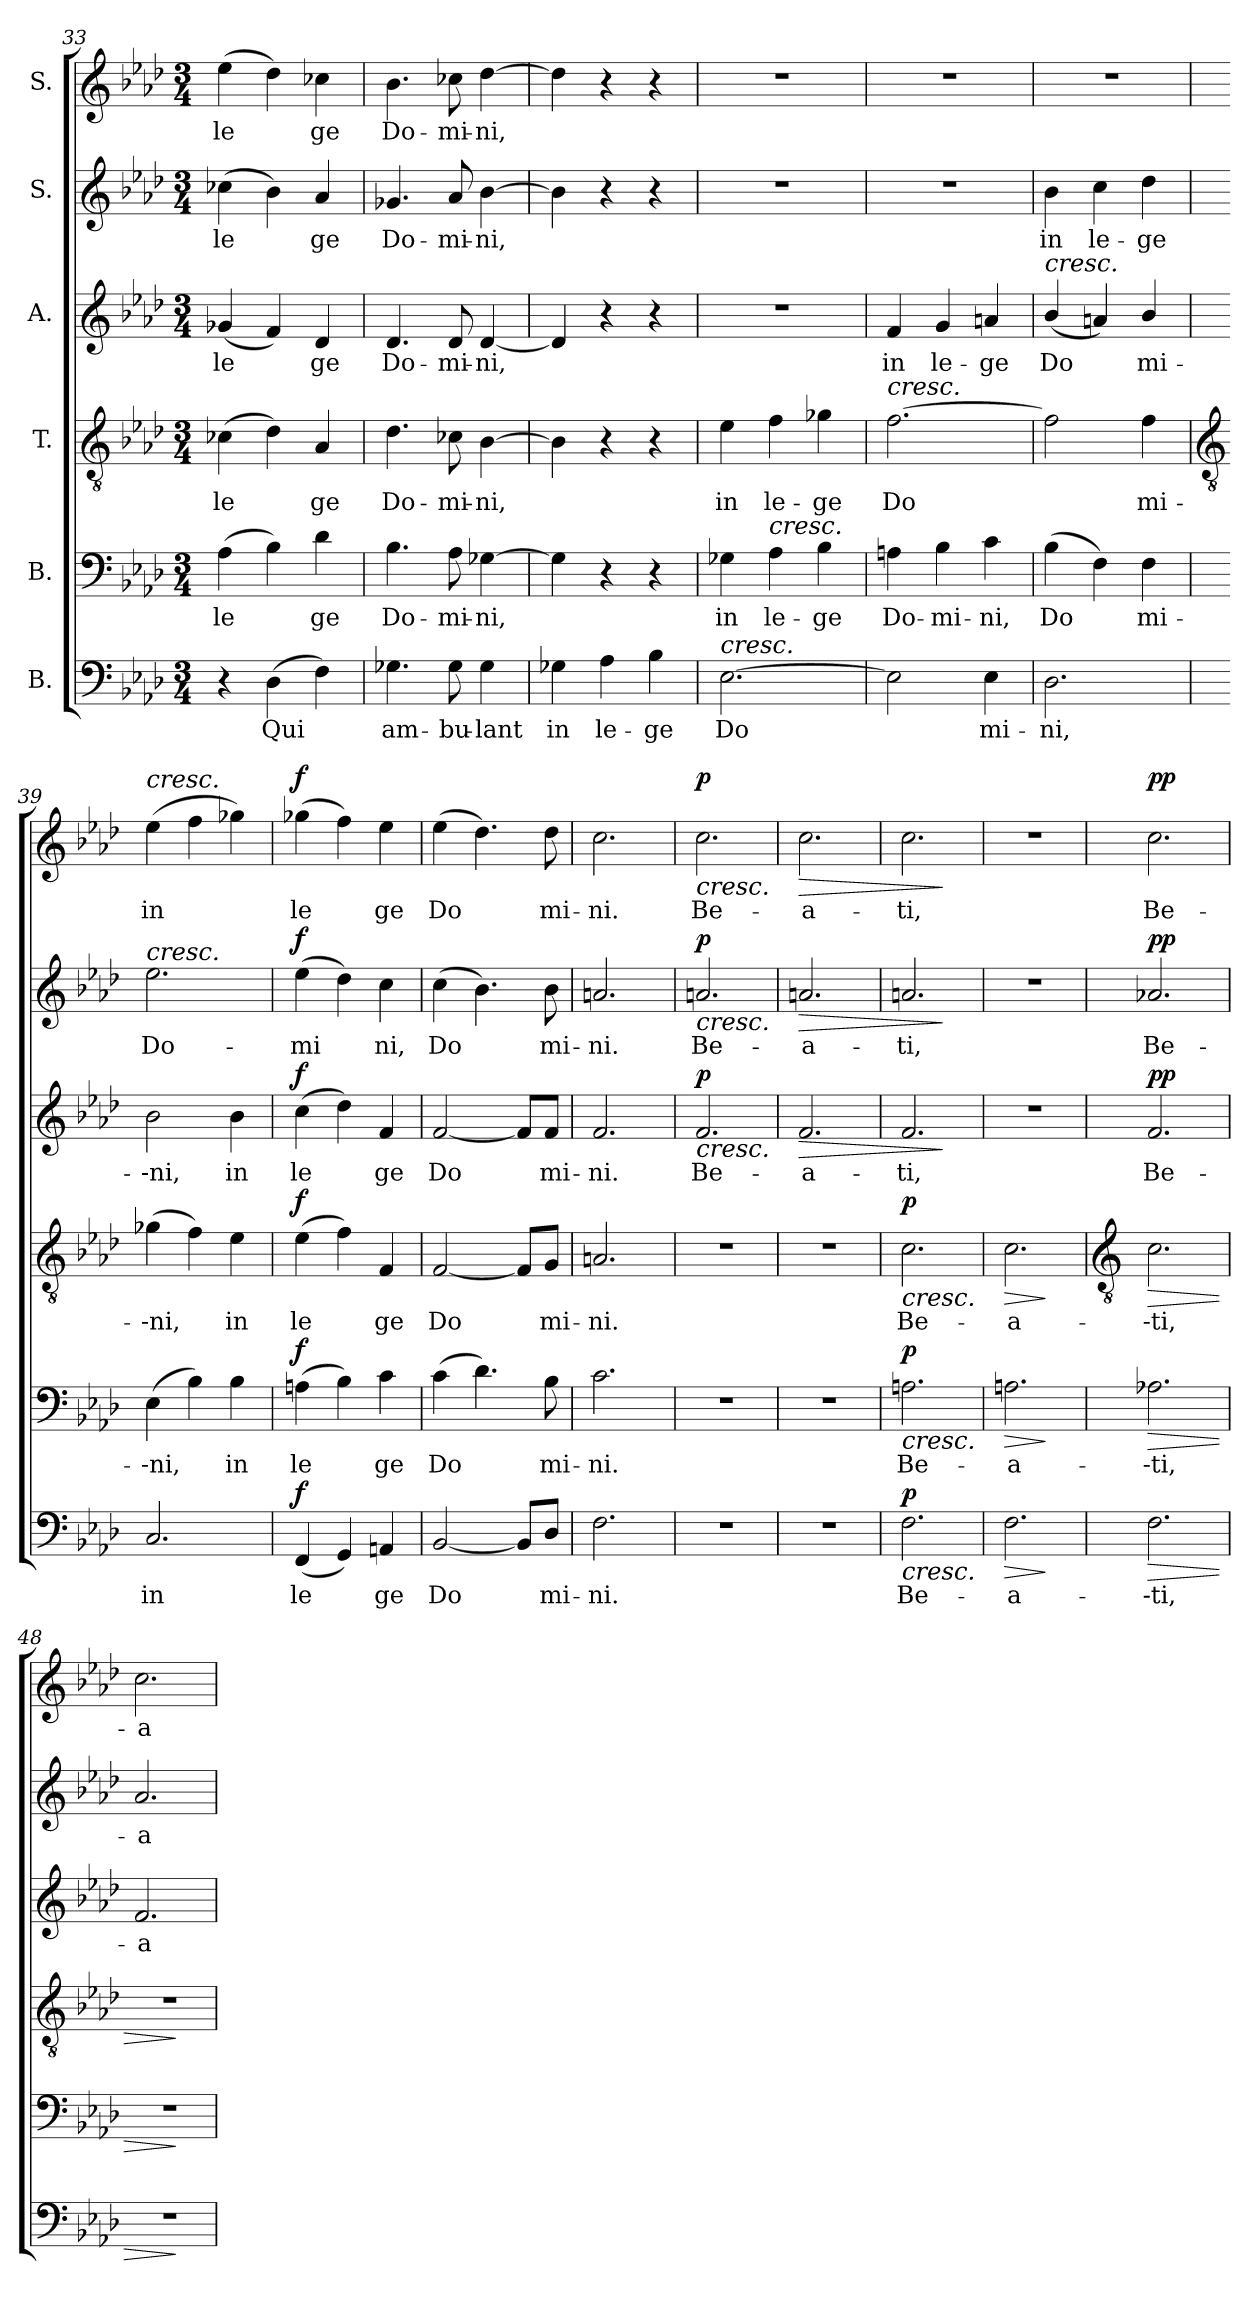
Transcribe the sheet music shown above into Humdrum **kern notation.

**kern	**text	**dynam	**kern	**text	**dynam	**kern	**text	**dynam	**kern	**text	**dynam	**kern	**text	**dynam	**kern	**text	**dynam
*part6	*part6	*part6	*part5	*part5	*part5	*part4	*part4	*part4	*part3	*part3	*part3	*part2	*part2	*part2	*part1	*part1	*part1
*staff6	*staff6	*staff6	*staff5	*staff5	*staff5	*staff4	*staff4	*staff4	*staff3	*staff3	*staff3	*staff2	*staff2	*staff2	*staff1	*staff1	*staff1
*I"B.	*	*	*I"B.	*	*	*I"T.	*	*	*I"A.	*	*	*I"S.	*	*	*I"S.	*	*
*clefF4	*	*	*clefF4	*	*	*clefGv2	*	*	*clefG2	*	*	*clefG2	*	*	*clefG2	*	*
*k[b-e-a-d-]	*	*	*k[b-e-a-d-]	*	*	*k[b-e-a-d-]	*	*	*k[b-e-a-d-]	*	*	*k[b-e-a-d-]	*	*	*k[b-e-a-d-]	*	*
*A-:	*	*	*A-:	*	*	*A-:	*	*	*A-:	*	*	*A-:	*	*	*A-:	*	*
*M3/4	*	*	*M3/4	*	*	*M3/4	*	*	*M3/4	*	*	*M3/4	*	*	*M3/4	*	*
=33	=33	=33	=33	=33	=33	=33	=33	=33	=33	=33	=33	=33	=33	=33	=33	=33	=33
!	!	!	!	!LO:LY:b	!	!	!LO:LY:b	!	!	!LO:LY:b	!	!	!LO:LY:b	!	!	!LO:LY:b	!
4r	.	.	(>4A-	le	.	(>4c-X	le	.	(<4g-X	le	.	(>4cc-X	le	.	(>4ee-	le	.
!	!LO:LY:b	!	!	!	!	!	!	!	!	!	!	!	!	!	!	!	!
(>4D-	Qui	.	4B-)	.	.	4d-)	.	.	4f)	.	.	4b-)	.	.	4dd-)	.	.
!	!	!	!	!LO:LY:b	!	!	!LO:LY:b	!	!	!LO:LY:b	!	!	!LO:LY:b	!	!	!LO:LY:b	!
4F)	.	.	4d-	ge	.	4A-	ge	.	4d-	ge	.	4a-	ge	.	4cc-X	ge	.
=34	=34	=34	=34	=34	=34	=34	=34	=34	=34	=34	=34	=34	=34	=34	=34	=34	=34
!	!LO:LY:b	!	!	!LO:LY:b	!	!	!LO:LY:b	!	!	!LO:LY:b	!	!	!LO:LY:b	!	!	!LO:LY:b	!
4.G-X	am-	.	4.B-	Do-	.	4.d-	Do-	.	4.d-	Do-	.	4.g-X	Do-	.	4.b-	Do-	.
!	!LO:LY:b	!	!	!LO:LY:b	!	!	!LO:LY:b	!	!	!LO:LY:b	!	!	!LO:LY:b	!	!	!LO:LY:b	!
8G-	-bu-	.	8A-	-mi-	.	8c-X	-mi-	.	8d-	-mi-	.	8a-	-mi-	.	8cc-X	-mi-	.
!	!LO:LY:b	!	!	!LO:LY:b	!	!	!LO:LY:b	!	!	!LO:LY:b	!	!	!LO:LY:b	!	!	!LO:LY:b	!
4G-	-lant	.	[4G-X	-ni,	.	[4B-	-ni,	.	[4d-	-ni,	.	[4b-	-ni,	.	[4dd-	-ni,	.
=35	=35	=35	=35	=35	=35	=35	=35	=35	=35	=35	=35	=35	=35	=35	=35	=35	=35
!	!LO:LY:b	!	!	!	!	!	!	!	!	!	!	!	!	!	!	!	!
4G-X	in	.	4G-]	.	.	4B-]	.	.	4d-]	.	.	4b-]	.	.	4dd-]	.	.
!	!LO:LY:b	!	!	!	!	!	!	!	!	!	!	!	!	!	!	!	!
4A-	le-	.	4r	.	.	4r	.	.	4r	.	.	4r	.	.	4r	.	.
!	!LO:LY:b	!	!	!	!	!	!	!	!	!	!	!	!	!	!	!	!
4B-	-ge	.	4r	.	.	4r	.	.	4r	.	.	4r	.	.	4r	.	.
=36	=36	=36	=36	=36	=36	=36	=36	=36	=36	=36	=36	=36	=36	=36	=36	=36	=36
!LO:TX:a:i:t=cresc.	!	!	!	!	!	!	!	!	!	!	!	!	!	!	!	!	!
!	!LO:LY:b	!	!	!LO:LY:b	!	!	!LO:LY:b	!	!LO:N:vis=1	!	!	!LO:N:vis=1	!	!	!LO:N:vis=1	!	!
[2.E-	Do	.	4G-X	in	.	4e-	in	.	2.r	.	.	2.r	.	.	2.r	.	.
!	!	!	!LO:TX:a:i:t=cresc.	!	!	!	!	!	!	!	!	!	!	!	!	!	!
!	!	!	!	!LO:LY:b	!	!	!LO:LY:b	!	!	!	!	!	!	!	!	!	!
.	.	.	4A-	le-	.	4f	le-	.	.	.	.	.	.	.	.	.	.
!	!	!	!	!LO:LY:b	!	!	!LO:LY:b	!	!	!	!	!	!	!	!	!	!
.	.	.	4B-	-ge	.	4g-X	-ge	.	.	.	.	.	.	.	.	.	.
=37	=37	=37	=37	=37	=37	=37	=37	=37	=37	=37	=37	=37	=37	=37	=37	=37	=37
!	!	!	!	!	!	!LO:TX:a:i:t=cresc.	!	!	!	!	!	!	!	!	!	!	!
!	!	!	!	!LO:LY:b	!	!	!LO:LY:b	!	!	!LO:LY:b	!	!LO:N:vis=1	!	!	!LO:N:vis=1	!	!
2E-]	.	.	4An	Do-	.	[2.f	Do	.	4f	in	.	2.r	.	.	2.r	.	.
!	!	!	!	!LO:LY:b	!	!	!	!	!	!LO:LY:b	!	!	!	!	!	!	!
.	.	.	4B-	-mi-	.	.	.	.	4g	le-	.	.	.	.	.	.	.
!	!LO:LY:b	!	!	!LO:LY:b	!	!	!	!	!	!LO:LY:b	!	!	!	!	!	!	!
4E-	mi-	.	4c	-ni,	.	.	.	.	4an	-ge	.	.	.	.	.	.	.
=38	=38	=38	=38	=38	=38	=38	=38	=38	=38	=38	=38	=38	=38	=38	=38	=38	=38
!	!	!	!	!	!	!	!	!	!LO:TX:a:i:t=cresc.	!	!	!	!	!	!	!	!
!	!LO:LY:b	!	!	!LO:LY:b	!	!	!	!	!	!LO:LY:b	!	!	!LO:LY:b	!	!LO:N:vis=1	!	!
2.D-	-ni,	.	(>4B-	Do	.	2f]	.	.	(<4b-/	Do	.	4b-	in	.	2.r	.	.
!	!	!	!	!	!	!	!	!	!	!	!	!	!LO:LY:b	!	!	!	!
.	.	.	4F)	.	.	.	.	.	4an/)	.	.	4cc	le-	.	.	.	.
!	!	!	!	!LO:LY:b	!	!	!LO:LY:b	!	!	!LO:LY:b	!	!	!LO:LY:b	!	!	!	!
.	.	.	4F	mi-	.	4f	mi-	.	4b-/	mi-	.	4dd-	-ge	.	.	.	.
!!LO:LB:g=z
=39	=39	=39	=39	=39	=39	=39	=39	=39	=39	=39	=39	=39	=39	=39	=39	=39	=39
*	*	*	*	*	*	*clefGv2	*	*	*	*	*	*	*	*	*	*	*
!	!	!	!	!	!	!	!	!	!	!	!	!	!	!	!LO:TX:a:i:t=cresc.	!	!
!	!	!	!	!	!	!	!	!	!	!	!	!LO:TX:a:i:t=cresc.	!	!	!	!	!
!	!LO:LY:b	!	!	!LO:LY:b	!	!	!LO:LY:b	!	!	!LO:LY:b	!	!	!LO:LY:b	!	!	!LO:LY:b	!
2.C	in	.	(>4E-	--ni,	.	(>4g-X	--ni,	.	2b-	--ni,	.	2.ee-	Do-	.	(>4ee-	in	.
.	.	.	4B-)	.	.	4f)	.	.	.	.	.	.	.	.	4ff	.	.
!	!	!	!	!LO:LY:b	!	!	!LO:LY:b	!	!	!LO:LY:b	!	!	!	!	!	!	!
.	.	.	4B-	in	.	4e-	in	.	4b-	in	.	.	.	.	4gg-X)	.	.
=40	=40	=40	=40	=40	=40	=40	=40	=40	=40	=40	=40	=40	=40	=40	=40	=40	=40
!	!LO:LY:b	!LO:DY:a	!	!LO:LY:b	!LO:DY:a	!	!LO:LY:b	!LO:DY:a	!	!LO:LY:b	!LO:DY:a	!	!LO:LY:b	!LO:DY:a	!	!LO:LY:b	!LO:DY:a
(<4FF	le	f	(>4An	le	f	(>4e-	le	f	(>4cc	le	f	(>4ee-	-mi	f	(>4gg-X	le	f
4GG)	.	.	4B-)	.	.	4f)	.	.	4dd-)	.	.	4dd-)	.	.	4ff)	.	.
!	!LO:LY:b	!	!	!LO:LY:b	!	!	!LO:LY:b	!	!	!LO:LY:b	!	!	!LO:LY:b	!	!	!LO:LY:b	!
4AAn	ge	.	4c	ge	.	4F	ge	.	4f	ge	.	4cc	ni,	.	4ee-	ge	.
=41	=41	=41	=41	=41	=41	=41	=41	=41	=41	=41	=41	=41	=41	=41	=41	=41	=41
!	!LO:LY:b	!	!	!LO:LY:b	!	!	!LO:LY:b	!	!	!LO:LY:b	!	!	!LO:LY:b	!	!	!LO:LY:b	!
[2BB-	Do	.	(>4c	Do	.	[2F	Do	.	[2f	Do	.	(>4cc	Do	.	(>4ee-	Do	.
.	.	.	4.d-)	.	.	.	.	.	.	.	.	4.b-)	.	.	4.dd-)	.	.
8BB-L]	.	.	.	.	.	8FL]	.	.	8fL]	.	.	.	.	.	.	.	.
!	!LO:LY:b	!	!	!LO:LY:b	!	!	!LO:LY:b	!	!	!LO:LY:b	!	!	!LO:LY:b	!	!	!LO:LY:b	!
8D-J	mi-	.	8B-	mi-	.	8GJ	mi-	.	8fJ	mi-	.	8b-	mi-	.	8dd-	mi-	.
=42	=42	=42	=42	=42	=42	=42	=42	=42	=42	=42	=42	=42	=42	=42	=42	=42	=42
!	!LO:LY:b	!	!	!LO:LY:b	!	!	!LO:LY:b	!	!	!LO:LY:b	!	!	!LO:LY:b	!	!	!LO:LY:b	!
2.F	-ni.	.	2.c	-ni.	.	2.An	-ni.	.	2.f	-ni.	.	2.an	-ni.	.	2.cc	-ni.	.
=43	=43	=43	=43	=43	=43	=43	=43	=43	=43	=43	=43	=43	=43	=43	=43	=43	=43
!LO:N:vis=1	!	!	!LO:N:vis=1	!	!	!LO:N:vis=1	!	!	!	!LO:LY:b	!LO:HP:b	!	!LO:LY:b	!LO:HP:b	!	!LO:LY:b	!LO:HP:b
!	!	!	!	!	!	!	!	!	!	!	!LO:DY:n=1:a	!	!	!LO:DY:n=1:a	!	!	!LO:DY:n=1:a
2.r	.	.	2.r	.	.	2.r	.	.	2.f	Be-	< p	2.an	Be-	< p	2.cc	Be-	< p
=44	=44	=44	=44	=44	=44	=44	=44	=44	=44	=44	=44	=44	=44	=44	=44	=44	=44
!LO:N:vis=1	!	!	!LO:N:vis=1	!	!	!LO:N:vis=1	!	!	!	!LO:LY:b	!LO:HP:b	!	!LO:LY:b	!LO:HP:b	!	!LO:LY:b	!LO:HP:b
2.r	.	.	2.r	.	.	2.r	.	.	2.f	-a-	>	2.an	-a-	>	2.cc	-a-	>
.	.	.	.	.	.	.	.	.	.	.	[	.	.	[	.	.	[
=45	=45	=45	=45	=45	=45	=45	=45	=45	=45	=45	=45	=45	=45	=45	=45	=45	=45
!	!LO:LY:b	!LO:HP:b	!	!LO:LY:b	!LO:HP:b	!	!LO:LY:b	!LO:HP:b	!	!LO:LY:b	!	!	!LO:LY:b	!	!	!LO:LY:b	!
!	!	!LO:DY:n=1:a	!	!	!LO:DY:n=1:a	!	!	!LO:DY:n=1:a	!	!	!	!	!	!	!	!	!
2.F	Be-	< p	2.An	Be-	< p	2.c	Be-	< p	2.f	-ti,	.	2.an	-ti,	.	2.cc	-ti,	.
.	.	.	.	.	.	.	.	.	.	.	]	.	.	]	.	.	]
=46	=46	=46	=46	=46	=46	=46	=46	=46	=46	=46	=46	=46	=46	=46	=46	=46	=46
!	!LO:LY:b	!LO:HP:b	!	!LO:LY:b	!LO:HP:b	!	!LO:LY:b	!LO:HP:b	!LO:N:vis=1	!	!	!LO:N:vis=1	!	!	!LO:N:vis=1	!	!
2.F	-a-	>	2.An	-a-	>	2.c	-a-	>	2.r	.	.	2.r	.	.	2.r	.	.
.	.	[ ]	.	.	[ ]	.	.	[ ]	.	.	.	.	.	.	.	.	.
!!LO:LB:g=z
=47	=47	=47	=47	=47	=47	=47	=47	=47	=47	=47	=47	=47	=47	=47	=47	=47	=47
*	*	*	*	*	*	*clefGv2	*	*	*	*	*	*	*	*	*	*	*
!	!LO:LY:b	!LO:HP:b	!	!LO:LY:b	!LO:HP:b	!	!LO:LY:b	!LO:HP:b	!	!LO:LY:b	!LO:DY:a	!	!LO:LY:b	!LO:DY:a	!	!LO:LY:b	!LO:DY:a
2.F	--ti,	>	2.A-X	--ti,	>	2.c	--ti,	>	2.f	Be-	pp	2.a-X	Be-	pp	2.cc	Be-	pp
=48	=48	=48	=48	=48	=48	=48	=48	=48	=48	=48	=48	=48	=48	=48	=48	=48	=48
!LO:N:vis=1	!	!	!LO:N:vis=1	!	!	!LO:N:vis=1	!	!	!	!LO:LY:b	!	!	!LO:LY:b	!	!	!LO:LY:b	!
2.r	.	.	2.r	.	.	2.r	.	.	2.f	-a-	.	2.a-	-a-	.	2.cc	-a-	.
.	.	]	.	.	]	.	.	]	.	.	.	.	.	.	.	.	.
=	=	=	=	=	=	=	=	=	=	=	=	=	=	=	=	=	=
*-	*-	*-	*-	*-	*-	*-	*-	*-	*-	*-	*-	*-	*-	*-	*-	*-	*-
